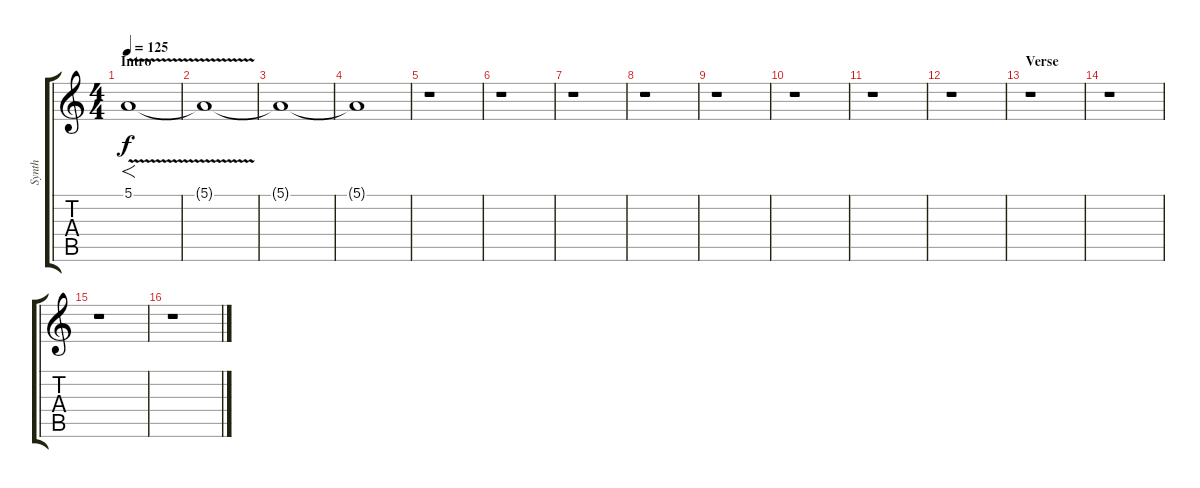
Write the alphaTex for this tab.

\track ("Synth" "Synth") {instrument synthvoice}
\staff {score tabs}
\tuning (E4 B3 G3 D3 A2 E2) {hide}
\ts (4 4)
\section ("" "Intro")
\tempo 125
\clef g2
\ks c
5.1{v}.1{f dy f volume 8 instrument synthvoice} |
5.1{t}.1 |
5.1{t}.1 |
5.1{t}.1 |
r.1 |
r.1 |
r.1 |
r.1 |
r.1 |
r.1 |
r.1 |
r.1 |
\section ("" "Verse")
r.1 |
r.1 |
r.1 |
r.1
